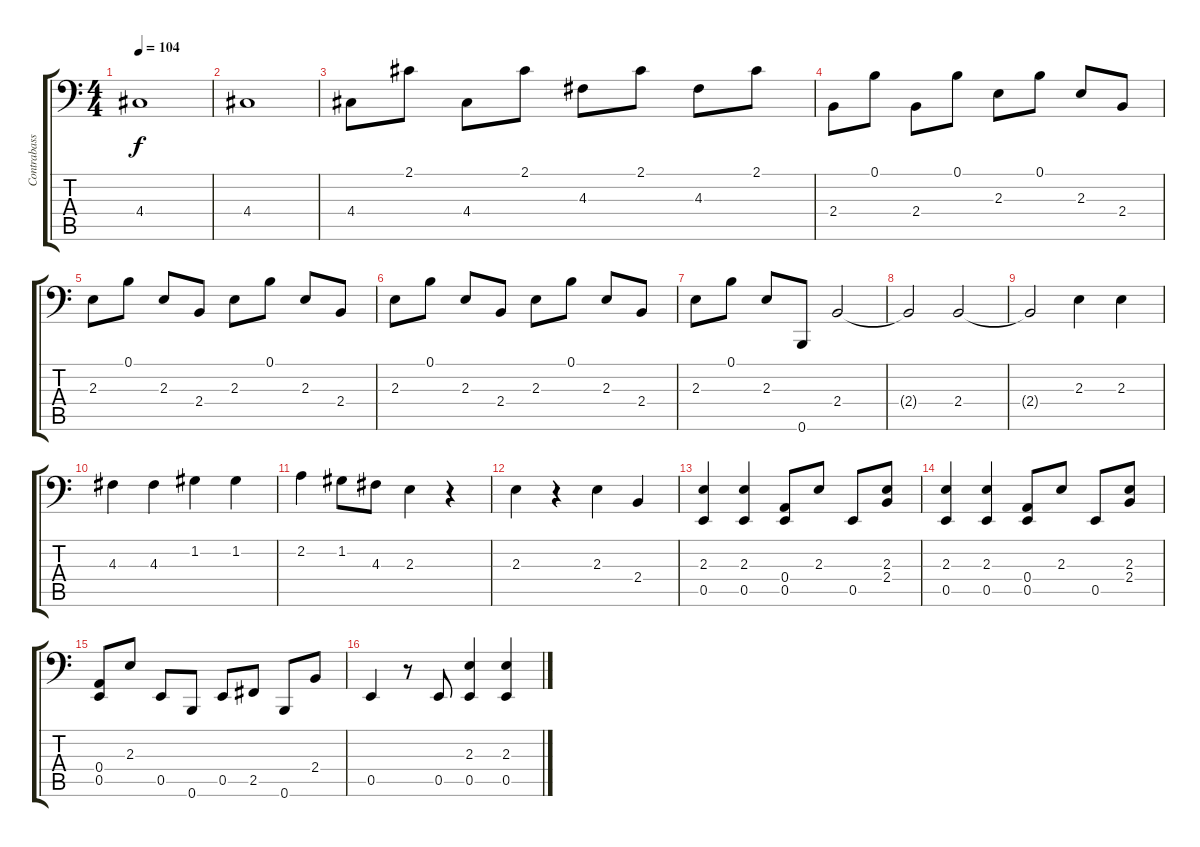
\track ("Contrabass" "Contrabass") {instrument contrabass}
\staff {score tabs}
\tuning (B2 G2 D2 A1 E1 B0) {hide}
\ts (4 4)
\tempo 104
\clef f4
\ks c
4.4{t}.1{dy f} |
4.4.1 |
4.4.8 2.1.8 4.4.8 2.1.8 4.3.8 2.1.8 4.3.8 2.1.8 |
2.4.8 0.1.8 2.4.8 0.1.8 2.3.8 0.1.8 2.3.8 2.4.8 |
2.3.8 0.1.8 2.3.8 2.4.8 2.3.8 0.1.8 2.3.8 2.4.8 |
2.3.8 0.1.8 2.3.8 2.4.8 2.3.8 0.1.8 2.3.8 2.4.8 |
2.3.8 0.1.8 2.3.8 0.6.8 2.4.2 |
2.4{t}.2 2.4.2 |
2.4{t}.2 2.3.4 2.3.4 |
4.3.4 4.3.4 1.2.4 1.2.4 |
2.2.4 1.2.8 4.3.8 2.3.4 r.4 |
2.3.4 r.4 2.3.4 2.4.4 |
(2.3 0.5).4 (2.3 0.5).4 (0.4 0.5).8 2.3.8 0.5.8 (2.3 2.4).8 |
(2.3 0.5).4 (2.3 0.5).4 (0.4 0.5).8 2.3.8 0.5.8 (2.3 2.4).8 |
(0.4 0.5).8 2.3.8 0.5.8 0.6.8 0.5.8 2.5.8 0.6.8 2.4.8 |
0.5.4 r.8 0.5.8 (2.3 0.5).4 (2.3 0.5).4
